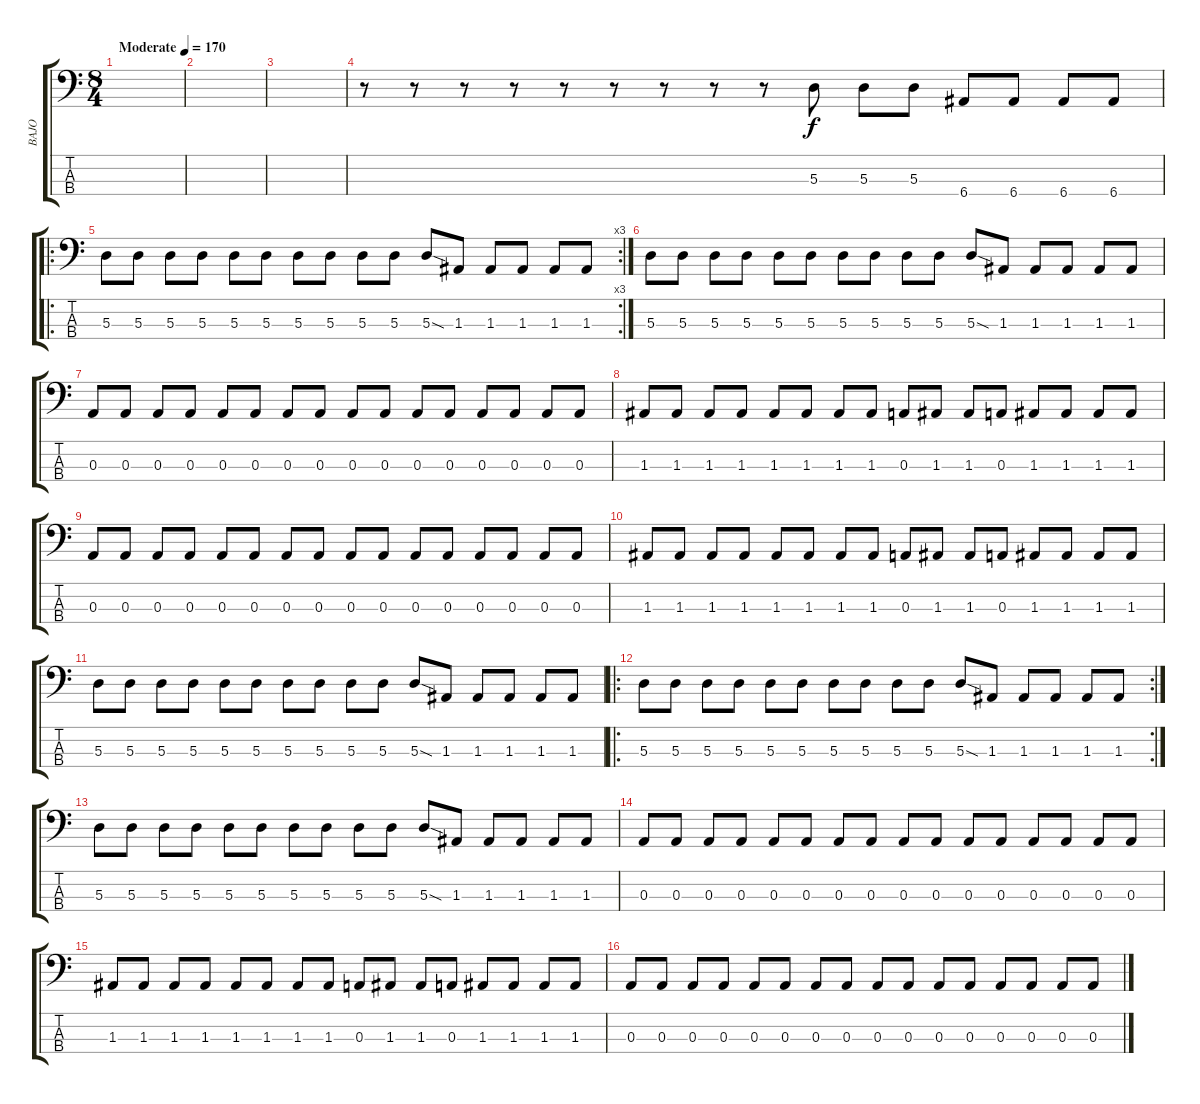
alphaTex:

\track ("BAJO" "BAJO") {instrument electricbassfinger}
\staff {score tabs}
\tuning (G2 D2 A1 E1) {hide}
\ts (8 4)
\tempo (170 "Moderate")
\clef f4
\ks c
|
|
|
r.8 r.8 r.8 r.8 r.8 r.8 r.8 r.8 r.8 5.3.8 5.3.8 5.3.8 6.4.8 6.4.8 6.4.8 6.4.8 |
\ro
\rc 3
5.3.8 5.3.8 5.3.8 5.3.8 5.3.8 5.3.8 5.3.8 5.3.8 5.3.8 5.3.8 5.3{sod}.8 1.3.8 1.3.8 1.3.8 1.3.8 1.3.8 |
5.3.8 5.3.8 5.3.8 5.3.8 5.3.8 5.3.8 5.3.8 5.3.8 5.3.8 5.3.8 5.3{sod}.8 1.3.8 1.3.8 1.3.8 1.3.8 1.3.8 |
0.3.8 0.3.8 0.3.8 0.3.8 0.3.8 0.3.8 0.3.8 0.3.8 0.3.8 0.3.8 0.3.8 0.3.8 0.3.8 0.3.8 0.3.8 0.3.8 |
1.3.8 1.3.8 1.3.8 1.3.8 1.3.8 1.3.8 1.3.8 1.3.8 0.3.8 1.3.8 1.3.8 0.3.8 1.3.8 1.3.8 1.3.8 1.3.8 |
0.3.8 0.3.8 0.3.8 0.3.8 0.3.8 0.3.8 0.3.8 0.3.8 0.3.8 0.3.8 0.3.8 0.3.8 0.3.8 0.3.8 0.3.8 0.3.8 |
1.3.8 1.3.8 1.3.8 1.3.8 1.3.8 1.3.8 1.3.8 1.3.8 0.3.8 1.3.8 1.3.8 0.3.8 1.3.8 1.3.8 1.3.8 1.3.8 |
5.3.8 5.3.8 5.3.8 5.3.8 5.3.8 5.3.8 5.3.8 5.3.8 5.3.8 5.3.8 5.3{sod}.8 1.3.8 1.3.8 1.3.8 1.3.8 1.3.8 |
\ro
\rc 2
5.3.8 5.3.8 5.3.8 5.3.8 5.3.8 5.3.8 5.3.8 5.3.8 5.3.8 5.3.8 5.3{sod}.8 1.3.8 1.3.8 1.3.8 1.3.8 1.3.8 |
5.3.8 5.3.8 5.3.8 5.3.8 5.3.8 5.3.8 5.3.8 5.3.8 5.3.8 5.3.8 5.3{sod}.8 1.3.8 1.3.8 1.3.8 1.3.8 1.3.8 |
0.3.8 0.3.8 0.3.8 0.3.8 0.3.8 0.3.8 0.3.8 0.3.8 0.3.8 0.3.8 0.3.8 0.3.8 0.3.8 0.3.8 0.3.8 0.3.8 |
1.3.8 1.3.8 1.3.8 1.3.8 1.3.8 1.3.8 1.3.8 1.3.8 0.3.8 1.3.8 1.3.8 0.3.8 1.3.8 1.3.8 1.3.8 1.3.8 |
0.3.8 0.3.8 0.3.8 0.3.8 0.3.8 0.3.8 0.3.8 0.3.8 0.3.8 0.3.8 0.3.8 0.3.8 0.3.8 0.3.8 0.3.8 0.3.8
